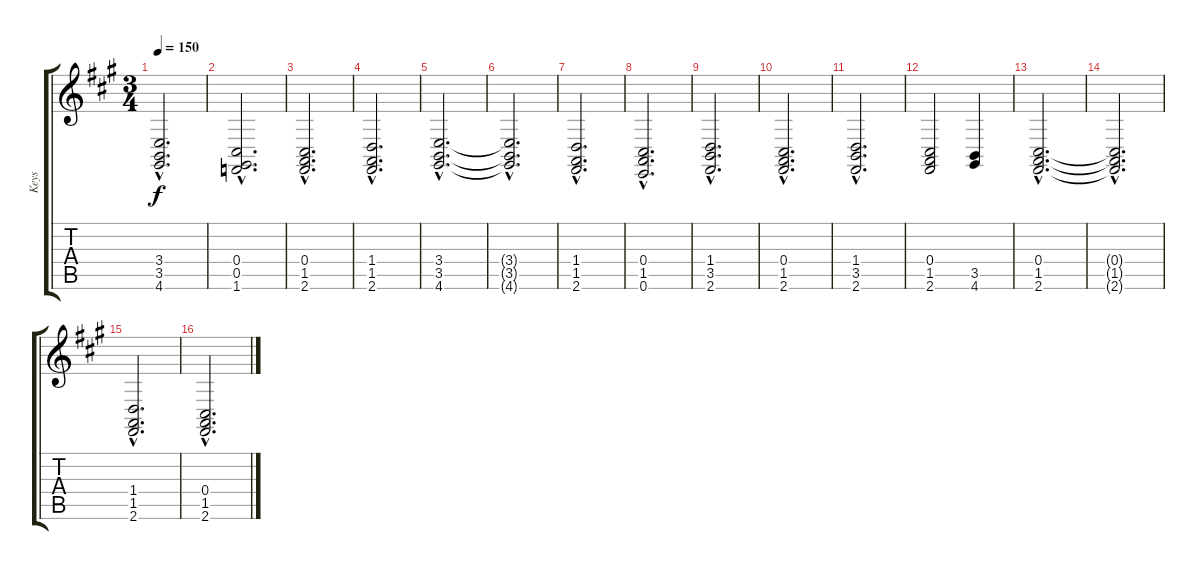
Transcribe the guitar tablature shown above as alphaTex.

\track ("Keys" "Keys") {instrument stringensemble1}
\staff {score tabs}
\tuning (E4 B3 G3 Db3 Ab2 E2) {hide}
\ts (3 4)
\tempo 150
\clef g2
\ks f#minor
(3.4{hac} 3.5{hac} 4.6{hac}).2{d dy f} |
(0.4{hac} 0.5{hac} 1.6{hac}).2{d} |
(0.4{hac} 1.5{hac} 2.6{hac}).2{d} |
(1.4{hac} 1.5{hac} 2.6{hac}).2{d} |
(3.4{hac} 3.5{hac} 4.6{hac}).2{d} |
(3.4{hac t} 3.5{hac t} 4.6{hac t}).2{d} |
(1.4{hac} 1.5{hac} 2.6{hac}).2{d} |
(0.4{hac} 1.5{hac} 0.6{hac}).2{d} |
(1.4{hac} 3.5{hac} 2.6{hac}).2{d} |
(0.4{hac} 1.5{hac} 2.6{hac}).2{d} |
(1.4{hac} 3.5{hac} 2.6{hac}).2{d} |
(0.4 1.5 2.6).2 (3.5 4.6).4 |
(0.4{hac} 1.5{hac} 2.6{hac}).2{d} |
(0.4{hac t} 1.5{hac t} 2.6{hac t}).2{d} |
(1.4{hac} 1.5{hac} 2.6{hac}).2{d} |
(0.4{hac} 1.5{hac} 2.6{hac}).2{d}
